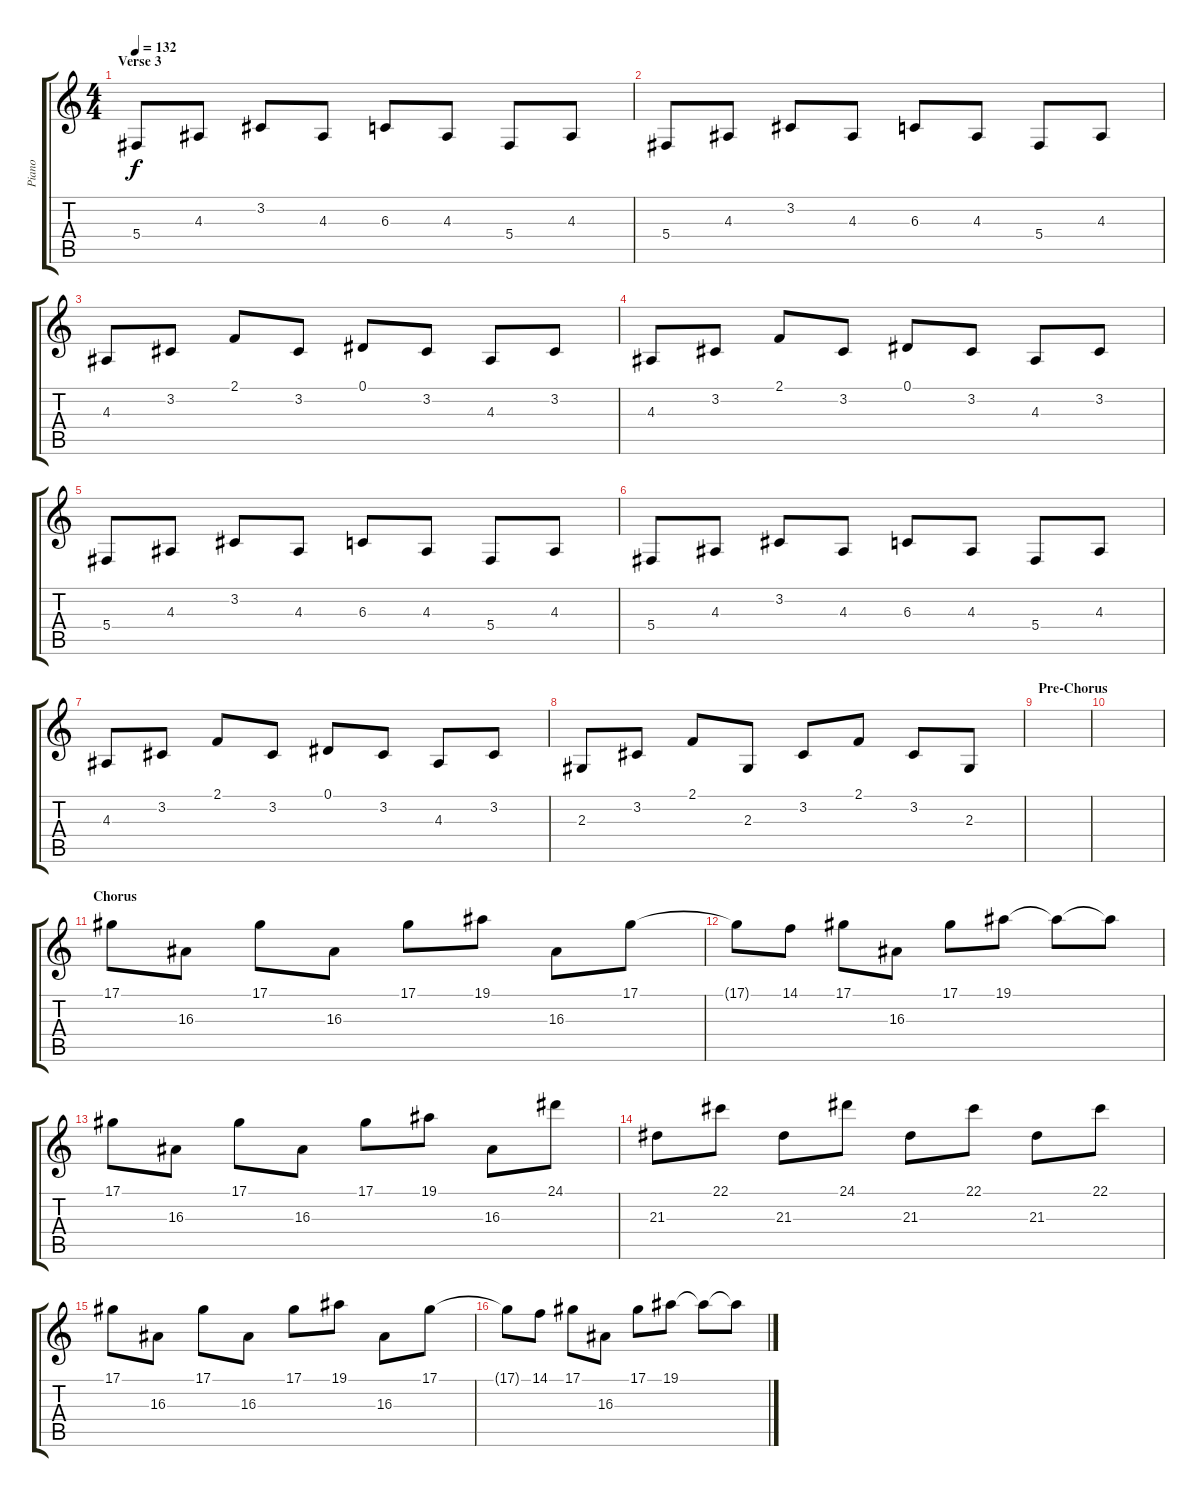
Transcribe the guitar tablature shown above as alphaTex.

\track ("Piano" "Piano") {instrument acousticgrandpiano}
\staff {score tabs}
\tuning (Eb4 Bb3 Gb3 Db3 Ab2 Eb2) {hide}
\ts (4 4)
\section ("" "Verse 3")
\tempo 132
\clef g2
\ks c
5.4.8{dy f} 4.3.8 3.2.8 4.3.8 6.3.8 4.3.8 5.4.8 4.3.8 |
5.4.8 4.3.8 3.2.8 4.3.8 6.3.8 4.3.8 5.4.8 4.3.8 |
4.3.8 3.2.8 2.1.8 3.2.8 0.1.8 3.2.8 4.3.8 3.2.8 |
4.3.8 3.2.8 2.1.8 3.2.8 0.1.8 3.2.8 4.3.8 3.2.8 |
5.4.8 4.3.8 3.2.8 4.3.8 6.3.8 4.3.8 5.4.8 4.3.8 |
5.4.8 4.3.8 3.2.8 4.3.8 6.3.8 4.3.8 5.4.8 4.3.8 |
4.3.8 3.2.8 2.1.8 3.2.8 0.1.8 3.2.8 4.3.8 3.2.8 |
2.3.8 3.2.8 2.1.8 2.3.8 3.2.8 2.1.8 3.2.8 2.3.8 |
\section ("" "Pre-Chorus")
|
|
\section ("" "Chorus")
17.1.8 16.3.8 17.1.8 16.3.8 17.1.8 19.1.8 16.3.8 17.1.8 |
17.1{t}.8 14.1.8 17.1.8 16.3.8 17.1.8 19.1.8 19.1{t}.8 19.1{t}.8 |
17.1.8 16.3.8 17.1.8 16.3.8 17.1.8 19.1.8 16.3.8 24.1.8 |
21.3.8 22.1.8 21.3.8 24.1.8 21.3.8 22.1.8 21.3.8 22.1.8 |
17.1.8 16.3.8 17.1.8 16.3.8 17.1.8 19.1.8 16.3.8 17.1.8 |
17.1{t}.8 14.1.8 17.1.8 16.3.8 17.1.8 19.1.8 19.1{t}.8 19.1{t}.8
